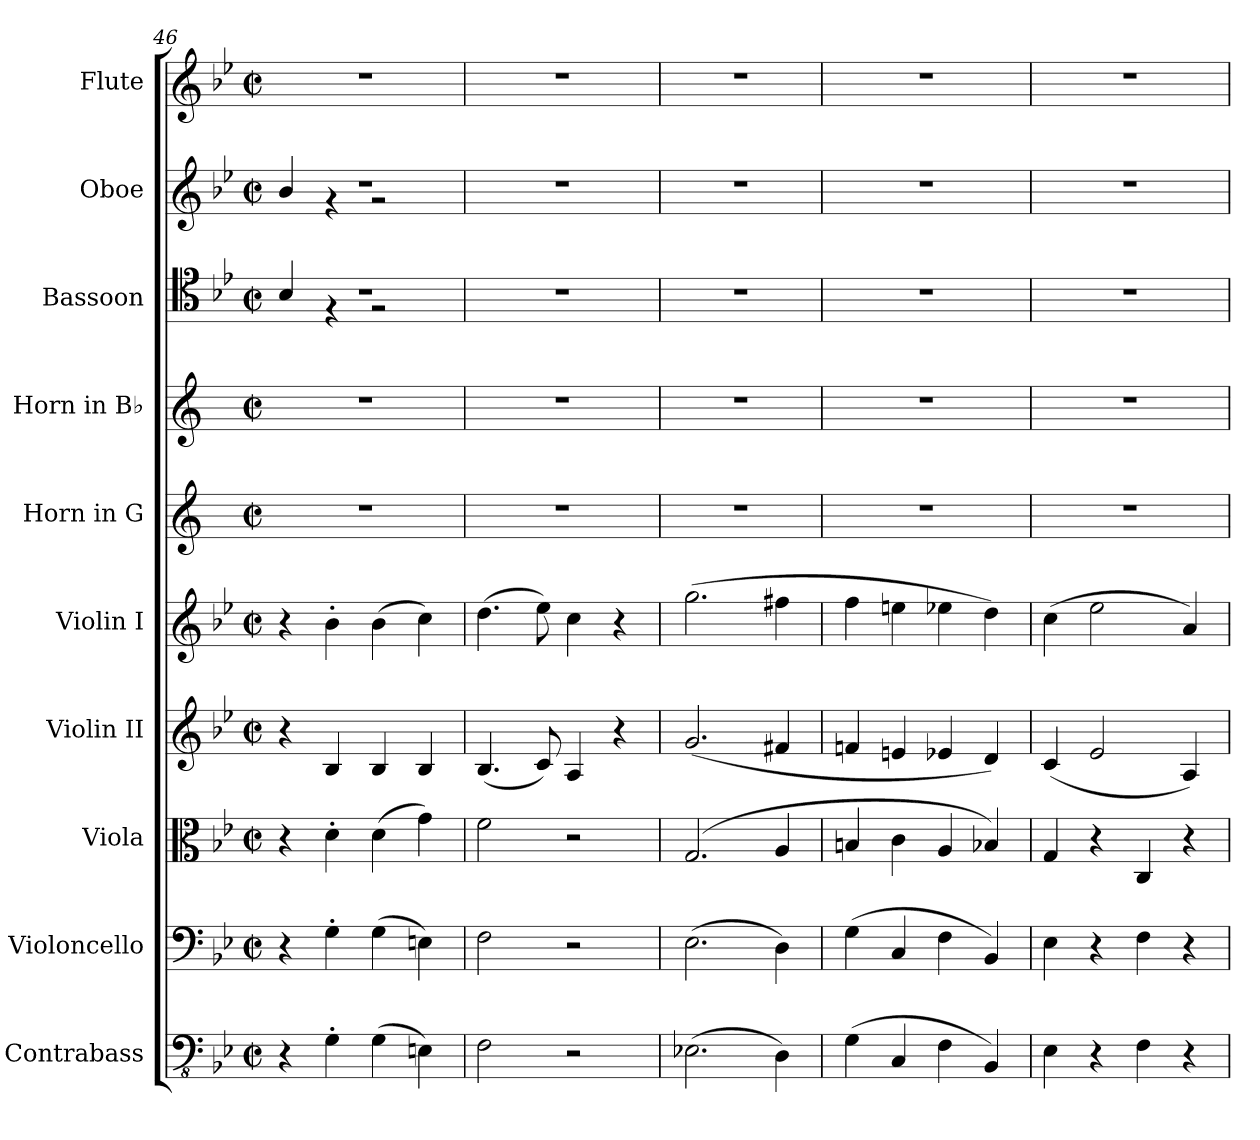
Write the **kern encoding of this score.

**kern	**kern	**kern	**kern	**kern	**kern	**kern	**kern	**kern	**kern
*part10	*part9	*part8	*part7	*part6	*part5	*part4	*part3	*part2	*part1
*staff10	*staff9	*staff8	*staff7	*staff6	*staff5	*staff4	*staff3	*staff2	*staff1
*I"Contrabass	*I"Violoncello	*I"Viola	*I"Violin II	*I"Violin I	*I"Horn in G	*I"Horn in B♭	*I"Bassoon	*I"Oboe	*I"Flute
*	*	*	*	*	*I'Hn	*I'Hn	*I'Bsn	*I'Ob	*I'Fl
*clefFv4	*clefF4	*clefC3	*clefG2	*clefG2	*clefG2	*clefG2	*clefC4	*clefG2	*clefG2
*	*	*	*	*	*ITrd3c5	*ITrd1c2	*	*	*
*k[b-e-]	*k[b-e-]	*k[b-e-]	*k[b-e-]	*k[b-e-]	*k[f#]	*k[b-e-]	*k[b-e-]	*k[b-e-]	*k[b-e-]
*M2/2	*M2/2	*M2/2	*M2/2	*M2/2	*M2/2	*M2/2	*M2/2	*M2/2	*M2/2
*met(c|)	*met(c|)	*met(c|)	*met(c|)	*met(c|)	*met(c|)	*met(c|)	*met(c|)	*met(c|)	*met(c|)
=46	=46	=46	=46	=46	=46	=46	=46	=46	=46
*	*	*	*	*	*	*	*^	*^	*
4r	4r	4r	4r	4r	1r	1r	4B-/	1rc	4b-/	1rdd	1r
4GG'\	4G'\	4d'\	4B-/	4b-'\	.	.	4rF	.	4rg	.	.
(4GG\	(4G\	(4d\	4B-/	(4b-\	.	.	2rF	.	2rg	.	.
4EEn\)	4En\)	4g\)	4B-/	4cc\)	.	.	.	.	.	.	.
*	*	*	*	*	*	*	*v	*v	*	*	*
*	*	*	*	*	*	*	*	*v	*v	*
=47	=47	=47	=47	=47	=47	=47	=47	=47	=47
2FF\	2F\	2f\	(4.B-/	(4.dd\	1r	1r	1r	1r	1r
.	.	.	8c/)	8ee-\)	.	.	.	.	.
2r	2r	2r	4A/	4cc\	.	.	.	.	.
.	.	.	4r	4r	.	.	.	.	.
=48	=48	=48	=48	=48	=48	=48	=48	=48	=48
(2.EE-X\	(2.E-\	(2.G/	(2.g/	(>2.gg\	1r	1r	1r	1r	1r
4DD\)	4D\)	4A/	4f#X/	4ff#X\	.	.	.	.	.
=49	=49	=49	=49	=49	=49	=49	=49	=49	=49
(4GG\	(4G\	4Bn/	4fn/	4ff\	1r	1r	1r	1r	1r
4CC/	4C/	4c\	4en/	4een\	.	.	.	.	.
4FF\	4F\	4A/	4e-X/	4ee-X\	.	.	.	.	.
4BBB-/)	4BB-/)	4B-X/)	4d/)	4dd\)	.	.	.	.	.
=50	=50	=50	=50	=50	=50	=50	=50	=50	=50
4EE-\	4E-\	4G/	(4c/	(4cc\	1r	1r	1r	1r	1r
4r	4r	4r	2e-/	2ee-\	.	.	.	.	.
4FF\	4F\	4C/	.	.	.	.	.	.	.
4r	4r	4r	4A/)	4a/)	.	.	.	.	.
=	=	=	=	=	=	=	=	=	=
*-	*-	*-	*-	*-	*-	*-	*-	*-	*-
